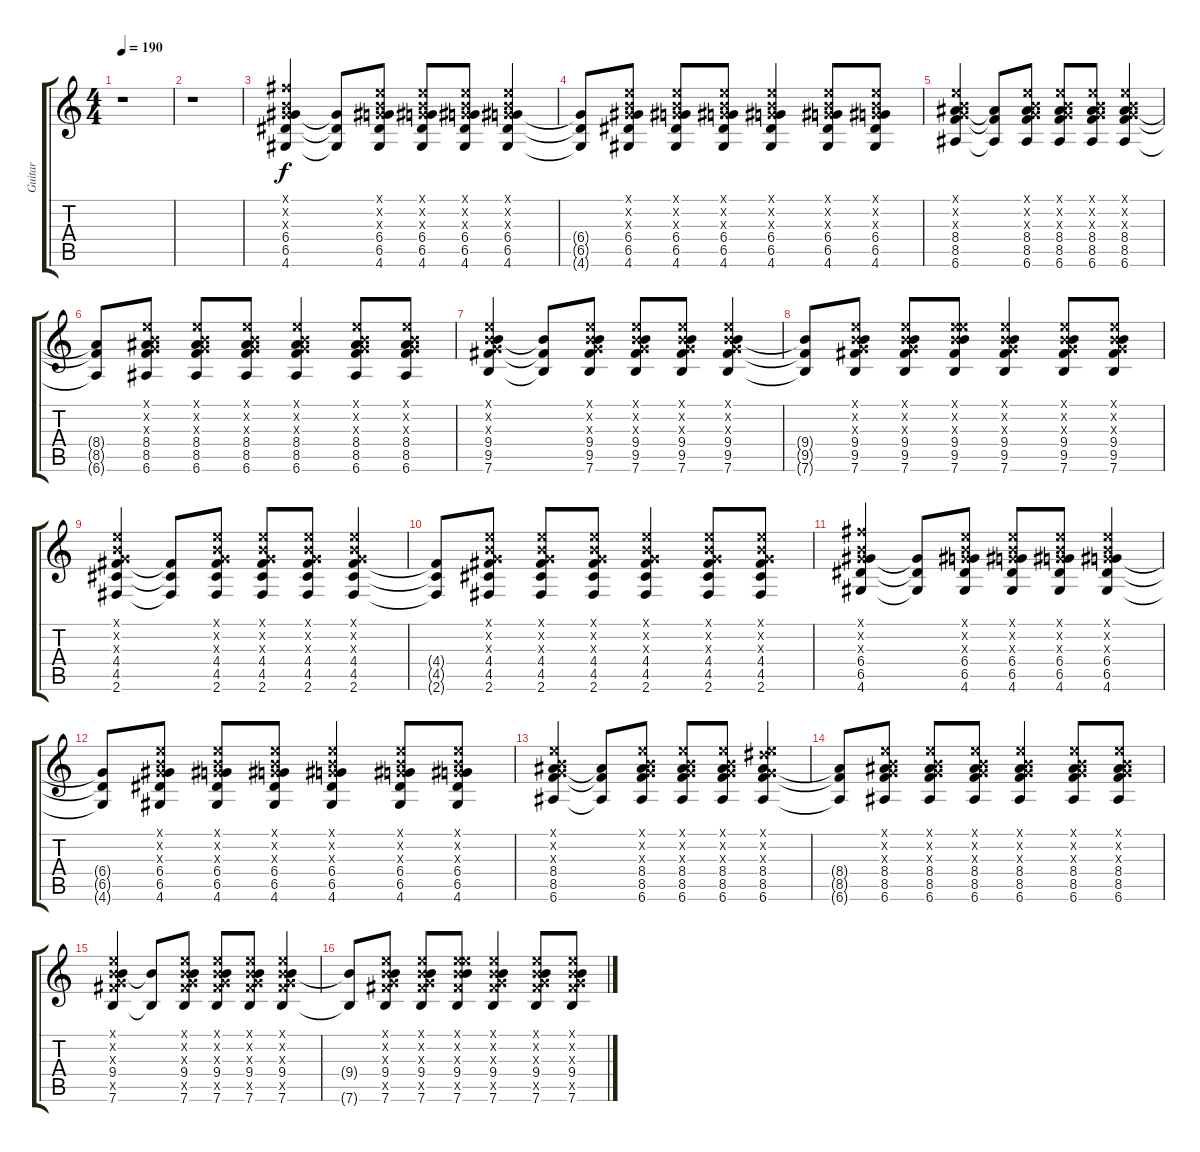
\track ("Guitar" "Guitar") {instrument distortionguitar}
\staff {score tabs}
\tuning (E4 B3 G3 D3 A2 E2) {hide}
\ts (4 4)
\tempo 190
\clef g2
\ks c
r.1{dy f} |
r.1 |
(2.1{x} 0.2{x} 0.3{x} 6.4 6.5 4.6).4{balance 8 instrument distortionguitar} (6.4{t} 6.5{t} 4.6{t}).8 (0.1{x} 0.2{x} 0.3{x} 6.4 6.5 4.6).8 (0.1{x} 0.2{x} 0.3{x} 6.4 6.5 4.6).8 (0.1{x} 0.2{x} 0.3{x} 6.4 6.5 4.6).8 (0.1{x} 0.2{x} 0.3{x} 6.4 6.5 4.6).4 |
(6.4{t} 6.5{t} 4.6{t}).8 (0.1{x} 0.2{x} 0.3{x} 6.4 6.5 4.6).8 (0.1{x} 0.2{x} 0.3{x} 6.4 6.5 4.6).8 (0.1{x} 0.2{x} 0.3{x} 6.4 6.5 4.6).8 (0.1{x} 0.2{x} 0.3{x} 6.4 6.5 4.6).4 (0.1{x} 0.2{x} 0.3{x} 6.4 6.5 4.6).8 (0.1{x} 0.2{x} 0.3{x} 6.4 6.5 4.6).8 |
(0.1{x} 0.2{x} 0.3{x} 8.4 8.5 6.6).4 (8.4{t} 8.5{t} 6.6{t}).8 (0.1{x} 0.2{x} 0.3{x} 8.4 8.5 6.6).8 (0.1{x} 0.2{x} 0.3{x} 8.4 8.5 6.6).8 (0.1{x} 0.2{x} 0.3{x} 8.4 8.5 6.6).8 (0.1{x} 0.2{x} 0.3{x} 8.4 8.5 6.6).4 |
(8.4{t} 8.5{t} 6.6{t}).8 (0.1{x} 0.2{x} 0.3{x} 8.4 8.5 6.6).8 (0.1{x} 0.2{x} 0.3{x} 8.4 8.5 6.6).8 (0.1{x} 0.2{x} 0.3{x} 8.4 8.5 6.6).8 (0.1{x} 0.2{x} 0.3{x} 8.4 8.5 6.6).4 (0.1{x} 0.2{x} 0.3{x} 8.4 8.5 6.6).8 (0.1{x} 0.2{x} 0.3{x} 8.4 8.5 6.6).8 |
(0.1{x} 0.2{x} 0.3{x} 9.4 9.5 7.6).4 (9.4{t} 9.5{t} 7.6{t}).8 (0.1{x} 0.2{x} 0.3{x} 9.4 9.5 7.6).8 (0.1{x} 0.2{x} 0.3{x} 9.4 9.5 7.6).8 (0.1{x} 0.2{x} 0.3{x} 9.4 9.5 7.6).8 (0.1{x} 0.2{x} 0.3{x} 9.4 9.5 7.6).4 |
(9.4{t} 9.5{t} 7.6{t}).8 (0.1{x} 0.2{x} 0.3{x} 9.4 9.5 7.6).8 (0.1{x} 0.2{x} 0.3{x} 9.4 9.5 7.6).8 (0.1{x} 0.2{x} 9.3{x} 9.4 9.5 7.6).8 (0.1{x} 0.2{x} 0.3{x} 9.4 9.5 7.6).4 (0.1{x} 0.2{x} 0.3{x} 9.4 9.5 7.6).8 (0.1{x} 0.2{x} 0.3{x} 9.4 9.5 7.6).8 |
(0.1{x} 0.2{x} 0.3{x} 4.4 4.5 2.6).4 (4.4{t} 4.5{t} 2.6{t}).8 (0.1{x} 0.2{x} 0.3{x} 4.4 4.5 2.6).8 (0.1{x} 0.2{x} 0.3{x} 4.4 4.5 2.6).8 (0.1{x} 0.2{x} 0.3{x} 4.4 4.5 2.6).8 (0.1{x} 0.2{x} 0.3{x} 4.4 4.5 2.6).4 |
(4.4{t} 4.5{t} 2.6{t}).8 (0.1{x} 0.2{x} 0.3{x} 4.4 4.5 2.6).8 (0.1{x} 0.2{x} 0.3{x} 4.4 4.5 2.6).8 (0.1{x} 0.2{x} 0.3{x} 4.4 4.5 2.6).8 (0.1{x} 0.2{x} 0.3{x} 4.4 4.5 2.6).4 (0.1{x} 0.2{x} 0.3{x} 4.4 4.5 2.6).8 (0.1{x} 0.2{x} 0.3{x} 4.4 4.5 2.6).8 |
(2.1{x} 0.2{x} 0.3{x} 6.4 6.5 4.6).4 (6.4{t} 6.5{t} 4.6{t}).8 (0.1{x} 0.2{x} 0.3{x} 6.4 6.5 4.6).8 (0.1{x} 0.2{x} 0.3{x} 6.4 6.5 4.6).8 (0.1{x} 0.2{x} 0.3{x} 6.4 6.5 4.6).8 (0.1{x} 0.2{x} 0.3{x} 6.4 6.5 4.6).4 |
(6.4{t} 6.5{t} 4.6{t}).8 (0.1{x} 0.2{x} 0.3{x} 6.4 6.5 4.6).8 (0.1{x} 0.2{x} 0.3{x} 6.4 6.5 4.6).8 (0.1{x} 0.2{x} 0.3{x} 6.4 6.5 4.6).8 (0.1{x} 0.2{x} 0.3{x} 6.4 6.5 4.6).4 (0.1{x} 0.2{x} 0.3{x} 6.4 6.5 4.6).8 (0.1{x} 0.2{x} 0.3{x} 6.4 6.5 4.6).8 |
(0.1{x} 0.2{x} 0.3{x} 8.4 8.5 6.6).4 (8.4{t} 8.5{t} 6.6{t}).8 (0.1{x} 0.2{x} 0.3{x} 8.4 8.5 6.6).8 (0.1{x} 0.2{x} 0.3{x} 8.4 8.5 6.6).8 (0.1{x} 0.2{x} 0.3{x} 8.4 8.5 6.6).8 (0.1{x} 4.2{x} 0.3{x} 8.4 8.5 6.6).4 |
(8.4{t} 8.5{t} 6.6{t}).8 (0.1{x} 0.2{x} 0.3{x} 8.4 8.5 6.6).8 (0.1{x} 0.2{x} 0.3{x} 8.4 8.5 6.6).8 (0.1{x} 0.2{x} 0.3{x} 8.4 8.5 6.6).8 (0.1{x} 0.2{x} 0.3{x} 8.4 8.5 6.6).4 (0.1{x} 0.2{x} 0.3{x} 8.4 8.5 6.6).8 (0.1{x} 0.2{x} 0.3{x} 8.4 8.5 6.6).8 |
(0.1{x} 0.2{x} 0.3{x} 9.4 9.5{x} 7.6).4{volume 8 instrument overdrivenguitar} (9.4{t} 7.6{t}).8 (0.1{x} 0.2{x} 0.3{x} 9.4 9.5{x} 7.6).8 (0.1{x} 0.2{x} 0.3{x} 9.4 9.5{x} 7.6).8 (0.1{x} 0.2{x} 0.3{x} 9.4 9.5{x} 7.6).8 (0.1{x} 0.2{x} 0.3{x} 9.4 9.5{x} 7.6).4 |
(9.4{t} 7.6{t}).8 (0.1{x} 0.2{x} 0.3{x} 9.4 9.5{x} 7.6).8 (0.1{x} 0.2{x} 0.3{x} 9.4 9.5{x} 7.6).8 (0.1{x} 0.2{x} 9.3{x} 9.4 9.5{x} 7.6).8 (0.1{x} 0.2{x} 0.3{x} 9.4 9.5{x} 7.6).4 (0.1{x} 0.2{x} 0.3{x} 9.4 9.5{x} 7.6).8 (0.1{x} 0.2{x} 0.3{x} 9.4 9.5{x} 7.6).8
